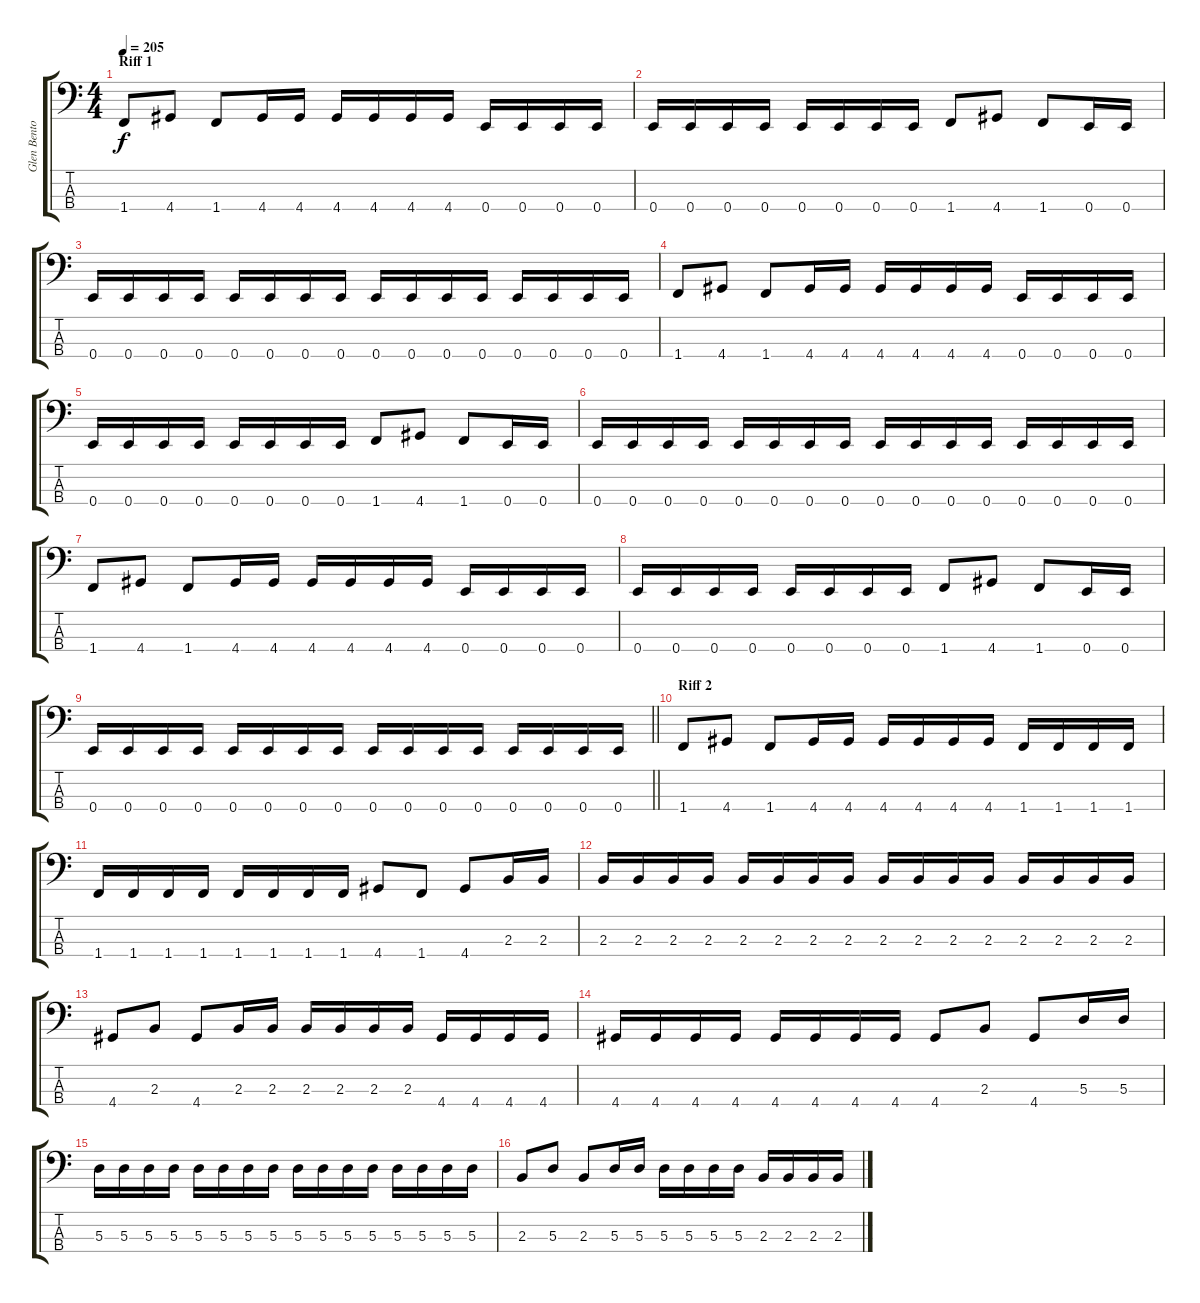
\track ("Glen Benton" "Glen Bento") {instrument electricbasspick}
\staff {score tabs}
\tuning (G2 D2 A1 E1) {hide}
\ts (4 4)
\section ("" "Riff 1")
\tempo 205
\clef f4
\ks c
1.4.8{dy f} 4.4.8 1.4.8 4.4.16 4.4.16 4.4.16 4.4.16 4.4.16 4.4.16 0.4.16 0.4.16 0.4.16 0.4.16 |
0.4.16 0.4.16 0.4.16 0.4.16 0.4.16 0.4.16 0.4.16 0.4.16 1.4.8 4.4.8 1.4.8 0.4.16 0.4.16 |
0.4.16 0.4.16 0.4.16 0.4.16 0.4.16 0.4.16 0.4.16 0.4.16 0.4.16 0.4.16 0.4.16 0.4.16 0.4.16 0.4.16 0.4.16 0.4.16 |
1.4.8 4.4.8 1.4.8 4.4.16 4.4.16 4.4.16 4.4.16 4.4.16 4.4.16 0.4.16 0.4.16 0.4.16 0.4.16 |
0.4.16 0.4.16 0.4.16 0.4.16 0.4.16 0.4.16 0.4.16 0.4.16 1.4.8 4.4.8 1.4.8 0.4.16 0.4.16 |
0.4.16 0.4.16 0.4.16 0.4.16 0.4.16 0.4.16 0.4.16 0.4.16 0.4.16 0.4.16 0.4.16 0.4.16 0.4.16 0.4.16 0.4.16 0.4.16 |
1.4.8 4.4.8 1.4.8 4.4.16 4.4.16 4.4.16 4.4.16 4.4.16 4.4.16 0.4.16 0.4.16 0.4.16 0.4.16 |
0.4.16 0.4.16 0.4.16 0.4.16 0.4.16 0.4.16 0.4.16 0.4.16 1.4.8 4.4.8 1.4.8 0.4.16 0.4.16 |
\barLineRight lightlight
0.4.16 0.4.16 0.4.16 0.4.16 0.4.16 0.4.16 0.4.16 0.4.16 0.4.16 0.4.16 0.4.16 0.4.16 0.4.16 0.4.16 0.4.16 0.4.16 |
\section ("" "Riff 2")
1.4.8 4.4.8 1.4.8 4.4.16 4.4.16 4.4.16 4.4.16 4.4.16 4.4.16 1.4.16 1.4.16 1.4.16 1.4.16 |
1.4.16 1.4.16 1.4.16 1.4.16 1.4.16 1.4.16 1.4.16 1.4.16 4.4.8 1.4.8 4.4.8 2.3.16 2.3.16 |
2.3.16 2.3.16 2.3.16 2.3.16 2.3.16 2.3.16 2.3.16 2.3.16 2.3.16 2.3.16 2.3.16 2.3.16 2.3.16 2.3.16 2.3.16 2.3.16 |
4.4.8 2.3.8 4.4.8 2.3.16 2.3.16 2.3.16 2.3.16 2.3.16 2.3.16 4.4.16 4.4.16 4.4.16 4.4.16 |
4.4.16 4.4.16 4.4.16 4.4.16 4.4.16 4.4.16 4.4.16 4.4.16 4.4.8 2.3.8 4.4.8 5.3.16 5.3.16 |
5.3.16 5.3.16 5.3.16 5.3.16 5.3.16 5.3.16 5.3.16 5.3.16 5.3.16 5.3.16 5.3.16 5.3.16 5.3.16 5.3.16 5.3.16 5.3.16 |
2.3.8 5.3.8 2.3.8 5.3.16 5.3.16 5.3.16 5.3.16 5.3.16 5.3.16 2.3.16 2.3.16 2.3.16 2.3.16
